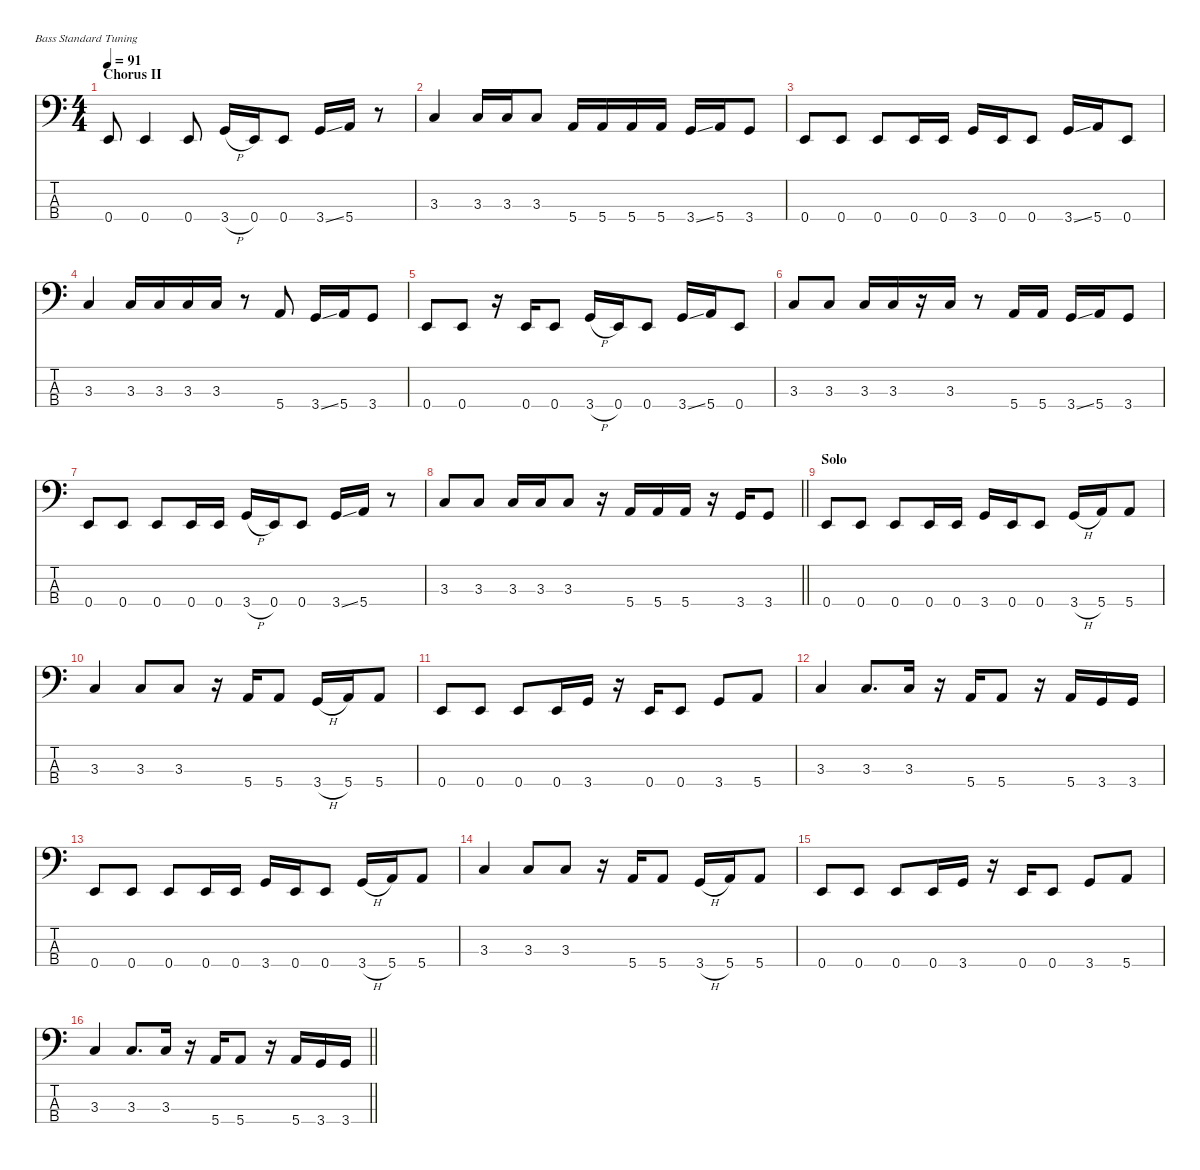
\defaultSystemsLayout 4
\hideDynamics
\bracketExtendMode nobrackets
\singleTrackTrackNamePolicy hidden
\multiTrackTrackNamePolicy hidden
\otherSystemsTrackNameOrientation horizontal
\track ("Alex Katunich" "el.bs.") {defaultSystemsLayout 4 instrument electricbassfinger}
\staff {score tabs}
\tuning (G2 D2 A1 E1)
\ts (4 4)
\section ("" "Chorus II")
\tempo 91
\clef f4
\ks c
0.4.8{dy f beam Up} 0.4.4{beam Up} 0.4.8{beam Up} 3.4{h}.16{beam Up} 0.4.16{beam Up} 0.4.8{beam Up} 3.4{ss}.16{beam Up} 5.4.16{beam Up} r.8{beam Up} |
3.3.4{beam Up} 3.3.16{beam Up} 3.3.16{beam Up} 3.3.8{beam Up} 5.4.16{beam Up} 5.4.16{beam Up} 5.4.16{beam Up} 5.4.16{beam Up} 3.4{ss}.16{beam Up} 5.4.16{beam Up} 3.4.8{beam Up} |
0.4.8{beam Up} 0.4.8{beam Up} 0.4.8{beam Up} 0.4.16{beam Up} 0.4.16{beam Up} 3.4.16{beam Up} 0.4.16{beam Up} 0.4.8{beam Up} 3.4{ss}.16{beam Up} 5.4.16{beam Up} 0.4.8{beam Up} |
3.3.4{beam Up} 3.3.16{beam Up} 3.3.16{beam Up} 3.3.16{beam Up} 3.3.16{beam Up} r.8{beam Up} 5.4.8{beam Up} 3.4{ss}.16{beam Up} 5.4.16{beam Up} 3.4.8{beam Up} |
0.4.8{beam Up} 0.4.8{beam Up} r.16{beam Up} 0.4.16{beam Up} 0.4.8{beam Up} 3.4{h}.16{beam Up} 0.4.16{beam Up} 0.4.8{beam Up} 3.4{ss}.16{beam Up} 5.4.16{beam Up} 0.4.8{beam Up} |
3.3.8{beam Up} 3.3.8{beam Up} 3.3.16{beam Up} 3.3.16{beam Up} r.16{beam Up} 3.3.16{beam Up} r.8{beam Up} 5.4.16{beam Up} 5.4.16{beam Up} 3.4{ss}.16{beam Up} 5.4.16{beam Up} 3.4.8{beam Up} |
0.4.8{beam Up} 0.4.8{beam Up} 0.4.8{beam Up} 0.4.16{beam Up} 0.4.16{beam Up} 3.4{h}.16{beam Up} 0.4.16{beam Up} 0.4.8{beam Up} 3.4{ss}.16{beam Up} 5.4.16{beam Up} r.8{beam Up} |
\barLineRight lightlight
3.3.8{beam Up} 3.3.8{beam Up} 3.3.16{beam Up} 3.3.16{beam Up} 3.3.8{beam Up} r.16{beam Up} 5.4.16{beam Up} 5.4.16{beam Up} 5.4.16{beam Up} r.16{beam Up} 3.4.16{beam Up} 3.4.8{beam Up} |
\section ("" "Solo")
0.4.8{beam Up} 0.4.8{beam Up} 0.4.8{beam Up} 0.4.16{beam Up} 0.4.16{beam Up} 3.4.16{beam Up} 0.4.16{beam Up} 0.4.8{beam Up} 3.4{h}.16{beam Up} 5.4.16{beam Up} 5.4.8{beam Up} |
3.3.4{beam Up} 3.3.8{beam Up} 3.3.8{beam Up} r.16{beam Up} 5.4.16{beam Up} 5.4.8{beam Up} 3.4{h}.16{beam Up} 5.4.16{beam Up} 5.4.8{beam Up} |
0.4.8{beam Up} 0.4.8{beam Up} 0.4.8{beam Up} 0.4.16{beam Up} 3.4.16{beam Up} r.16{beam Up} 0.4.16{beam Up} 0.4.8{beam Up} 3.4.8{beam Up} 5.4.8{beam Up} |
3.3.4{beam Up} 3.3.8{d beam Up} 3.3.16{beam Up} r.16{beam Up} 5.4.16{beam Up} 5.4.8{beam Up} r.16{beam Up} 5.4.16{beam Up} 3.4.16{beam Up} 3.4.16{beam Up} |
0.4.8{beam Up} 0.4.8{beam Up} 0.4.8{beam Up} 0.4.16{beam Up} 0.4.16{beam Up} 3.4.16{beam Up} 0.4.16{beam Up} 0.4.8{beam Up} 3.4{h}.16{beam Up} 5.4.16{beam Up} 5.4.8{beam Up} |
3.3.4{beam Up} 3.3.8{beam Up} 3.3.8{beam Up} r.16{beam Up} 5.4.16{beam Up} 5.4.8{beam Up} 3.4{h}.16{beam Up} 5.4.16{beam Up} 5.4.8{beam Up} |
0.4.8{beam Up} 0.4.8{beam Up} 0.4.8{beam Up} 0.4.16{beam Up} 3.4.16{beam Up} r.16{beam Up} 0.4.16{beam Up} 0.4.8{beam Up} 3.4.8{beam Up} 5.4.8{beam Up} |
\barLineRight lightlight
3.3.4{beam Up} 3.3.8{d beam Up} 3.3.16{beam Up} r.16{beam Up} 5.4.16{beam Up} 5.4.8{beam Up} r.16{beam Up} 5.4.16{beam Up} 3.4.16{beam Up} 3.4.16{beam Up}
